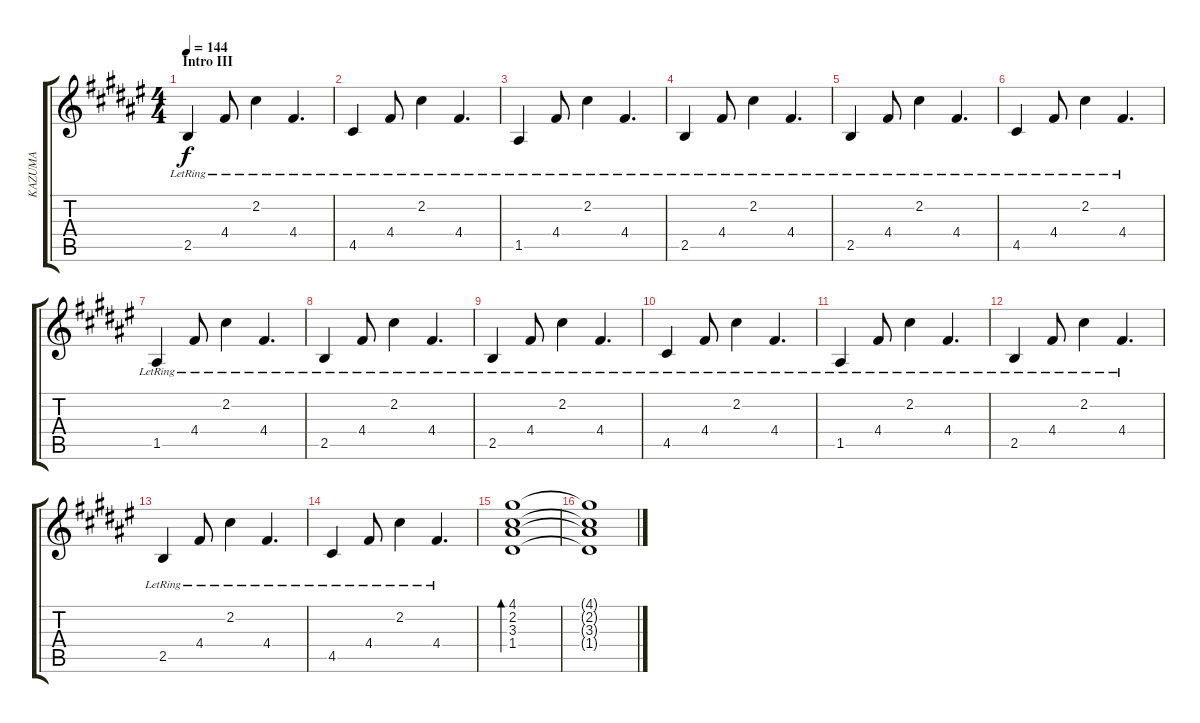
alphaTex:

\track ("KAZUMA" "KAZUMA") {instrument electricguitarclean}
\staff {score tabs}
\tuning (E4 B3 G3 D3 A2 E2) {hide}
\ts (4 4)
\section ("" "Intro III")
\tempo 144
\clef g2
\ks d#minor
2.5{lr}.4{dy f} 4.4{lr}.8 2.2{lr}.4 4.4{lr}.4{d} |
4.5{lr}.4 4.4{lr}.8 2.2{lr}.4 4.4{lr}.4{d} |
1.5{lr}.4 4.4{lr}.8 2.2{lr}.4 4.4{lr}.4{d} |
2.5{lr}.4 4.4{lr}.8 2.2{lr}.4 4.4{lr}.4{d} |
2.5{lr}.4 4.4{lr}.8 2.2{lr}.4 4.4{lr}.4{d} |
4.5{lr}.4 4.4{lr}.8 2.2{lr}.4 4.4{lr}.4{d} |
1.5{lr}.4 4.4{lr}.8 2.2{lr}.4 4.4{lr}.4{d} |
2.5{lr}.4 4.4{lr}.8 2.2{lr}.4 4.4{lr}.4{d} |
2.5{lr}.4 4.4{lr}.8 2.2{lr}.4 4.4{lr}.4{d} |
4.5{lr}.4 4.4{lr}.8 2.2{lr}.4 4.4{lr}.4{d} |
1.5{lr}.4 4.4{lr}.8 2.2{lr}.4 4.4{lr}.4{d} |
2.5{lr}.4 4.4{lr}.8 2.2{lr}.4 4.4{lr}.4{d} |
2.5{lr}.4 4.4{lr}.8 2.2{lr}.4 4.4{lr}.4{d} |
4.5{lr}.4 4.4{lr}.8 2.2{lr}.4 4.4{lr}.4{d} |
(4.1 2.2 3.3 1.4).1{bd 120} |
(4.1{t} 2.2{t} 3.3{t} 1.4{t}).1
